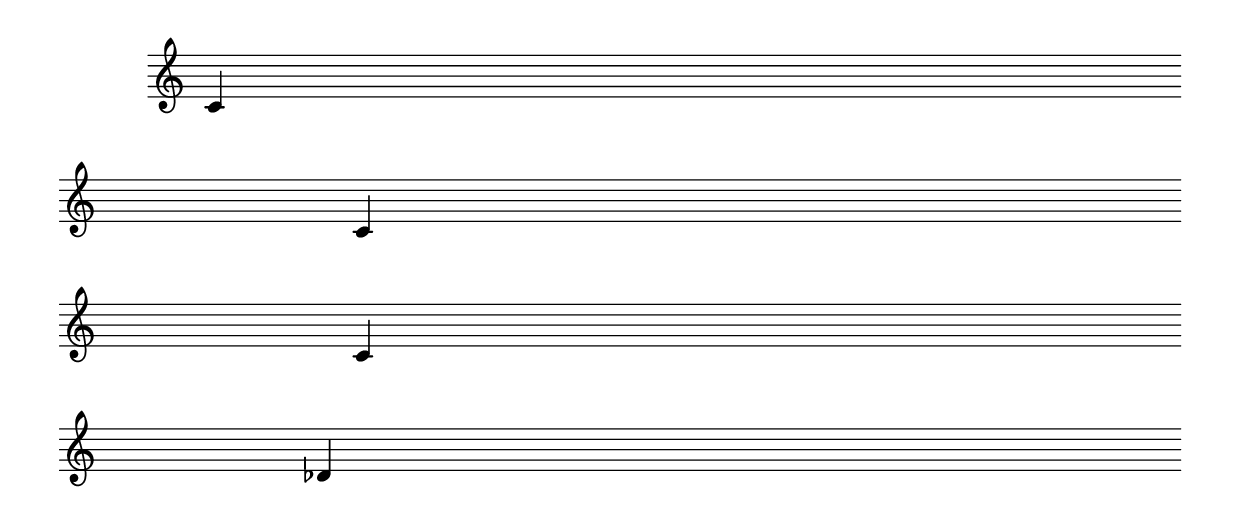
#(ly:set-option 'midi-extension "mid")
\version "2.12.3"
\include "english.ly"
\header{


}
%{

%}
melody = {
\once \override Staff.TimeSignature #'stencil = ##f
\clef treble
\key c \major
\autoBeamOn
\cadenzaOn


 c'4 \break
\grace s64 c'4 \break
\grace s64 c'4 \break
\grace s64 df'4 \break

}


text = \lyricmode {
    
}

\score{

<<
\new Voice = "one" {
\melody
}
\new Lyrics \lyricsto "one" \text
>>
\layout {
\context {
\Score
\remove "Bar_number_engraver"
}
}
\midi {
\context {
\Score
tempoWholesPerMinute = #(ly:make-moment 200 4)
}
}
}